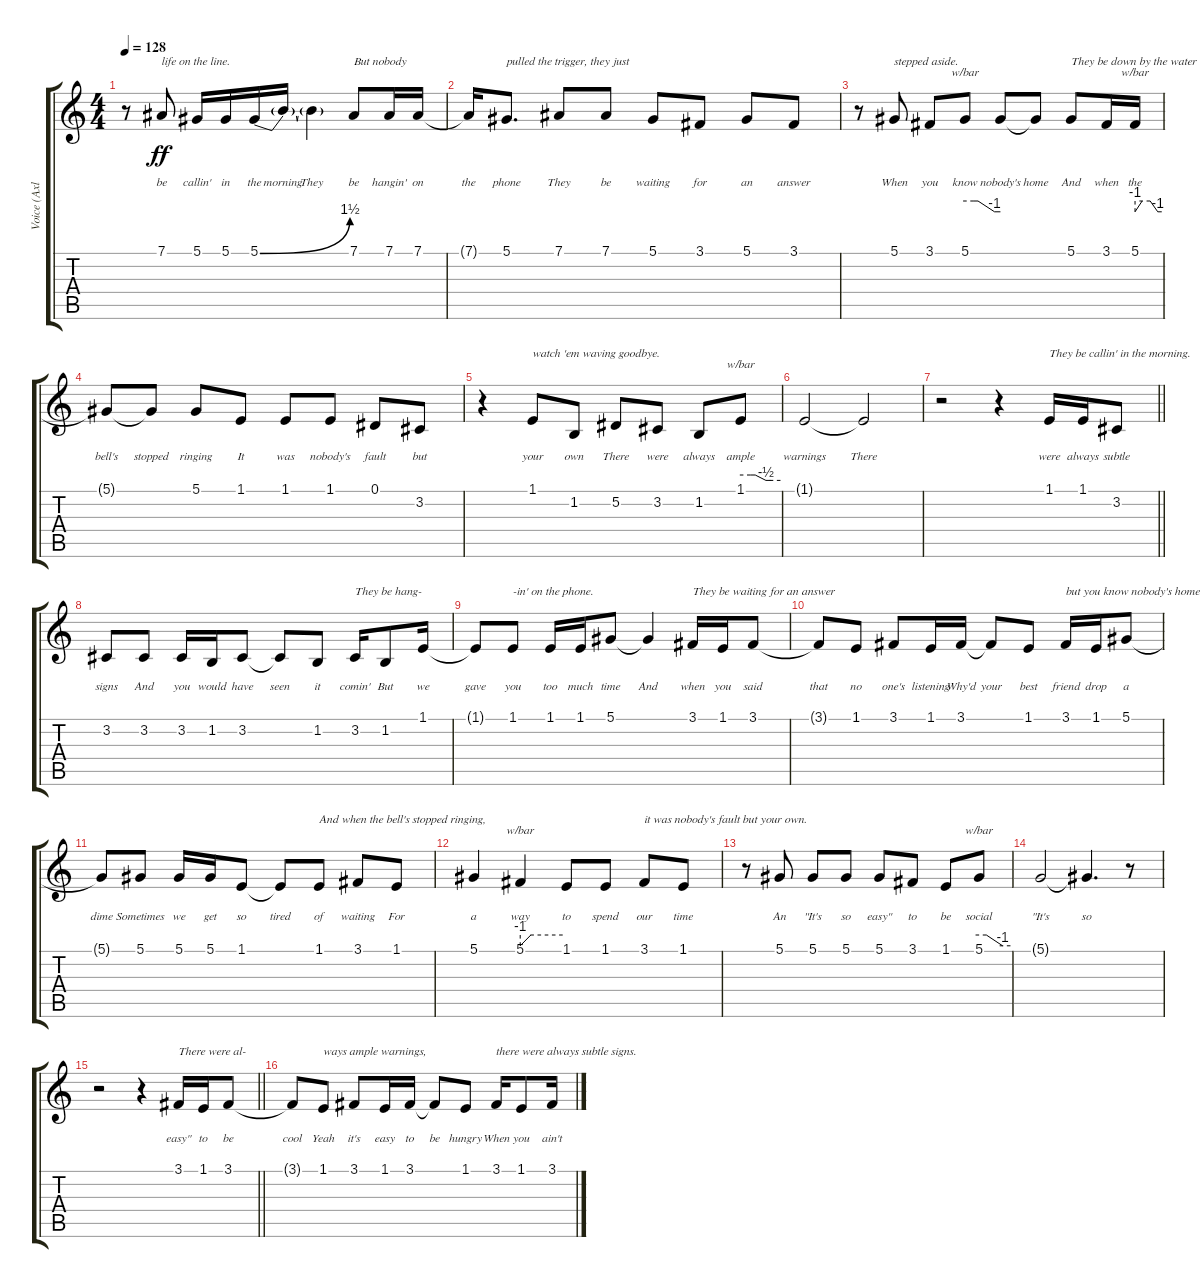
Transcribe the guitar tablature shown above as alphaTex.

\track ("Voice (Axl)" "Voice (Axl") {instrument lead2sawtooth}
\staff {score tabs}
\tuning (Eb4 Bb3 Gb3 Db3 Ab2 Eb2) {hide}
\ts (4 4)
\tempo 128
\clef g2
\ks c
r.8{dy ff} 7.1.8{txt "life on the line." lyrics (0 "") lyrics (1 "") lyrics (2 "be") lyrics (3 "") lyrics (4 "")} 5.1.16{lyrics (0 "") lyrics (1 "") lyrics (2 "callin'") lyrics (3 "") lyrics (4 "")} 5.1.16{lyrics (0 "") lyrics (1 "") lyrics (2 "in") lyrics (3 "") lyrics (4 "")} 5.1{be (bend 0 0 60 6)}.16{lyrics (0 "") lyrics (1 "") lyrics (2 "the") lyrics (3 "") lyrics (4 "")} 5.1{t}.16{lyrics (0 "") lyrics (1 "") lyrics (2 "morning") lyrics (3 "") lyrics (4 "")} 5.1{t}.4{lyrics (0 "") lyrics (1 "") lyrics (2 "They") lyrics (3 "") lyrics (4 "")} 7.1.8{txt "But nobody" lyrics (0 "") lyrics (1 "") lyrics (2 "be") lyrics (3 "") lyrics (4 "")} 7.1.16{lyrics (0 "") lyrics (1 "") lyrics (2 "hangin'") lyrics (3 "") lyrics (4 "")} 7.1.16{lyrics (0 "") lyrics (1 "") lyrics (2 "on") lyrics (3 "") lyrics (4 "")} |
7.1{t}.16{lyrics (0 "") lyrics (1 "") lyrics (2 "the") lyrics (3 "") lyrics (4 "")} 5.1.8{d txt "pulled the trigger, they just" lyrics (0 "") lyrics (1 "") lyrics (2 "phone") lyrics (3 "") lyrics (4 "")} 7.1.8{lyrics (0 "") lyrics (1 "") lyrics (2 "They") lyrics (3 "") lyrics (4 "")} 7.1.8{lyrics (0 "") lyrics (1 "") lyrics (2 "be") lyrics (3 "") lyrics (4 "")} 5.1.8{lyrics (0 "") lyrics (1 "") lyrics (2 "waiting") lyrics (3 "") lyrics (4 "")} 3.1.8{lyrics (0 "") lyrics (1 "") lyrics (2 "for") lyrics (3 "") lyrics (4 "")} 5.1.8{lyrics (0 "") lyrics (1 "") lyrics (2 "an") lyrics (3 "") lyrics (4 "")} 3.1.8{lyrics (0 "") lyrics (1 "") lyrics (2 "answer") lyrics (3 "") lyrics (4 "")} |
r.8 5.1.8{txt "stepped aside." lyrics (0 "") lyrics (1 "") lyrics (2 "When") lyrics (3 "") lyrics (4 "")} 3.1.8{lyrics (0 "") lyrics (1 "") lyrics (2 "you") lyrics (3 "") lyrics (4 "")} 5.1.8{tbe (custom default 0 0 15 0 22 0 50 -4 60 -4) lyrics (0 "") lyrics (1 "") lyrics (2 "know") lyrics (3 "") lyrics (4 "")} 5.1{t}.8{lyrics (0 "") lyrics (1 "") lyrics (2 "nobody's") lyrics (3 "") lyrics (4 "")} 5.1{t}.8{lyrics (0 "") lyrics (1 "") lyrics (2 "home") lyrics (3 "") lyrics (4 "")} 5.1.8{txt "They be down by the water while you" lyrics (0 "") lyrics (1 "") lyrics (2 "And") lyrics (3 "") lyrics (4 "")} 3.1.16{lyrics (0 "") lyrics (1 "") lyrics (2 "when") lyrics (3 "") lyrics (4 "")} 5.1.16{tbe (custom default 0 -4 16 0 34 0 51 -4 60 -4) lyrics (0 "") lyrics (1 "") lyrics (2 "the") lyrics (3 "") lyrics (4 "")} |
5.1{t}.8{lyrics (0 "") lyrics (1 "") lyrics (2 "bell's") lyrics (3 "") lyrics (4 "")} 5.1{t}.8{lyrics (0 "") lyrics (1 "") lyrics (2 "stopped") lyrics (3 "") lyrics (4 "")} 5.1.8{lyrics (0 "") lyrics (1 "") lyrics (2 "ringing") lyrics (3 "") lyrics (4 "")} 1.1.8{lyrics (0 "") lyrics (1 "") lyrics (2 "It") lyrics (3 "") lyrics (4 "")} 1.1.8{lyrics (0 "") lyrics (1 "") lyrics (2 "was") lyrics (3 "") lyrics (4 "")} 1.1.8{lyrics (0 "") lyrics (1 "") lyrics (2 "nobody's") lyrics (3 "") lyrics (4 "")} 0.1.8{lyrics (0 "") lyrics (1 "") lyrics (2 "fault") lyrics (3 "") lyrics (4 "")} 3.2.8{lyrics (0 "") lyrics (1 "") lyrics (2 "but") lyrics (3 "") lyrics (4 "")} |
r.4 1.1.8{txt "watch 'em waving goodbye." lyrics (0 "") lyrics (1 "") lyrics (2 "your") lyrics (3 "") lyrics (4 "")} 1.2.8{lyrics (0 "") lyrics (1 "") lyrics (2 "own") lyrics (3 "") lyrics (4 "")} 5.2.8{lyrics (0 "") lyrics (1 "") lyrics (2 "There") lyrics (3 "") lyrics (4 "")} 3.2.8{lyrics (0 "") lyrics (1 "") lyrics (2 "were") lyrics (3 "") lyrics (4 "")} 1.2.8{lyrics (0 "") lyrics (1 "") lyrics (2 "always") lyrics (3 "") lyrics (4 "")} 1.1.8{tbe (custom default 0 0 15 0 22 0 38 -2 45 -2 60 -2) lyrics (0 "") lyrics (1 "") lyrics (2 "ample") lyrics (3 "") lyrics (4 "")} |
1.1{t}.2{lyrics (0 "") lyrics (1 "") lyrics (2 "warnings") lyrics (3 "") lyrics (4 "")} 1.1{t}.2{lyrics (0 "") lyrics (1 "") lyrics (2 "There") lyrics (3 "") lyrics (4 "")} |
\barLineRight lightlight
r.2 r.4 1.1.16{txt "They be callin' in the morning." lyrics (0 "") lyrics (1 "") lyrics (2 "were") lyrics (3 "") lyrics (4 "")} 1.1.16{lyrics (0 "") lyrics (1 "") lyrics (2 "always") lyrics (3 "") lyrics (4 "")} 3.2.8{lyrics (0 "") lyrics (1 "") lyrics (2 "subtle") lyrics (3 "") lyrics (4 "")} |
3.2.8{lyrics (0 "") lyrics (1 "") lyrics (2 "signs") lyrics (3 "") lyrics (4 "")} 3.2.8{lyrics (0 "") lyrics (1 "") lyrics (2 "And") lyrics (3 "") lyrics (4 "")} 3.2.16{lyrics (0 "") lyrics (1 "") lyrics (2 "you") lyrics (3 "") lyrics (4 "")} 1.2.16{lyrics (0 "") lyrics (1 "") lyrics (2 "would") lyrics (3 "") lyrics (4 "")} 3.2.8{lyrics (0 "") lyrics (1 "") lyrics (2 "have") lyrics (3 "") lyrics (4 "")} 3.2{t}.8{lyrics (0 "") lyrics (1 "") lyrics (2 "seen") lyrics (3 "") lyrics (4 "")} 1.2.8{lyrics (0 "") lyrics (1 "") lyrics (2 "it") lyrics (3 "") lyrics (4 "")} 3.2.16{txt "They be hang-" lyrics (0 "") lyrics (1 "") lyrics (2 "comin'") lyrics (3 "") lyrics (4 "")} 1.2.8{lyrics (0 "") lyrics (1 "") lyrics (2 "But") lyrics (3 "") lyrics (4 "")} 1.1.16{lyrics (0 "") lyrics (1 "") lyrics (2 "we") lyrics (3 "") lyrics (4 "")} |
1.1{t}.8{lyrics (0 "") lyrics (1 "") lyrics (2 "gave") lyrics (3 "") lyrics (4 "")} 1.1.8{txt "-in' on the phone." lyrics (0 "") lyrics (1 "") lyrics (2 "you") lyrics (3 "") lyrics (4 "")} 1.1.16{lyrics (0 "") lyrics (1 "") lyrics (2 "too") lyrics (3 "") lyrics (4 "")} 1.1.16{lyrics (0 "") lyrics (1 "") lyrics (2 "much") lyrics (3 "") lyrics (4 "")} 5.1.8{lyrics (0 "") lyrics (1 "") lyrics (2 "time") lyrics (3 "") lyrics (4 "")} 5.1{t}.4{lyrics (0 "") lyrics (1 "") lyrics (2 "And") lyrics (3 "") lyrics (4 "")} 3.1.16{txt "They be waiting for an answer" lyrics (0 "") lyrics (1 "") lyrics (2 "when") lyrics (3 "") lyrics (4 "")} 1.1.16{lyrics (0 "") lyrics (1 "") lyrics (2 "you") lyrics (3 "") lyrics (4 "")} 3.1.8{lyrics (0 "") lyrics (1 "") lyrics (2 "said") lyrics (3 "") lyrics (4 "")} |
3.1{t}.8{lyrics (0 "") lyrics (1 "") lyrics (2 "that") lyrics (3 "") lyrics (4 "")} 1.1.8{lyrics (0 "") lyrics (1 "") lyrics (2 "no") lyrics (3 "") lyrics (4 "")} 3.1.8{lyrics (0 "") lyrics (1 "") lyrics (2 "one's") lyrics (3 "") lyrics (4 "")} 1.1.16{lyrics (0 "") lyrics (1 "") lyrics (2 "listening") lyrics (3 "") lyrics (4 "")} 3.1.16{lyrics (0 "") lyrics (1 "") lyrics (2 "Why'd") lyrics (3 "") lyrics (4 "")} 3.1{t}.8{lyrics (0 "") lyrics (1 "") lyrics (2 "your") lyrics (3 "") lyrics (4 "")} 1.1.8{lyrics (0 "") lyrics (1 "") lyrics (2 "best") lyrics (3 "") lyrics (4 "")} 3.1.16{txt "but you know nobody's home." lyrics (0 "") lyrics (1 "") lyrics (2 "friend") lyrics (3 "") lyrics (4 "")} 1.1.16{lyrics (0 "") lyrics (1 "") lyrics (2 "drop") lyrics (3 "") lyrics (4 "")} 5.1.8{lyrics (0 "") lyrics (1 "") lyrics (2 "a") lyrics (3 "") lyrics (4 "")} |
5.1{t}.8{lyrics (0 "") lyrics (1 "") lyrics (2 "dime") lyrics (3 "") lyrics (4 "")} 5.1.8{lyrics (0 "") lyrics (1 "") lyrics (2 "Sometimes") lyrics (3 "") lyrics (4 "")} 5.1.16{lyrics (0 "") lyrics (1 "") lyrics (2 "we") lyrics (3 "") lyrics (4 "")} 5.1.16{lyrics (0 "") lyrics (1 "") lyrics (2 "get") lyrics (3 "") lyrics (4 "")} 1.1.8{lyrics (0 "") lyrics (1 "") lyrics (2 "so") lyrics (3 "") lyrics (4 "")} 1.1{t}.8{lyrics (0 "") lyrics (1 "") lyrics (2 "tired") lyrics (3 "") lyrics (4 "")} 1.1.8{txt "And when the bell's stopped ringing," lyrics (0 "") lyrics (1 "") lyrics (2 "of") lyrics (3 "") lyrics (4 "")} 3.1.8{lyrics (0 "") lyrics (1 "") lyrics (2 "waiting") lyrics (3 "") lyrics (4 "")} 1.1.8{lyrics (0 "") lyrics (1 "") lyrics (2 "For") lyrics (3 "") lyrics (4 "")} |
5.1.4{lyrics (0 "") lyrics (1 "") lyrics (2 "a") lyrics (3 "") lyrics (4 "")} 5.1.4{tbe (custom default 0 -4 15 0 60 0) lyrics (0 "") lyrics (1 "") lyrics (2 "way") lyrics (3 "") lyrics (4 "")} 1.1.8{lyrics (0 "") lyrics (1 "") lyrics (2 "to") lyrics (3 "") lyrics (4 "")} 1.1.8{lyrics (0 "") lyrics (1 "") lyrics (2 "spend") lyrics (3 "") lyrics (4 "")} 3.1.8{txt "it was nobody's fault but your own." lyrics (0 "") lyrics (1 "") lyrics (2 "our") lyrics (3 "") lyrics (4 "")} 1.1.8{lyrics (0 "") lyrics (1 "") lyrics (2 "time") lyrics (3 "") lyrics (4 "")} |
r.8 5.1.8{lyrics (0 "") lyrics (1 "") lyrics (2 "An") lyrics (3 "") lyrics (4 "")} 5.1.8{lyrics (0 "") lyrics (1 "") lyrics (2 "\"It's") lyrics (3 "") lyrics (4 "")} 5.1.8{lyrics (0 "") lyrics (1 "") lyrics (2 "so") lyrics (3 "") lyrics (4 "")} 5.1.8{lyrics (0 "") lyrics (1 "") lyrics (2 "easy\"") lyrics (3 "") lyrics (4 "")} 3.1.8{lyrics (0 "") lyrics (1 "") lyrics (2 "to") lyrics (3 "") lyrics (4 "")} 1.1.8{lyrics (0 "") lyrics (1 "") lyrics (2 "be") lyrics (3 "") lyrics (4 "")} 5.1.8{tbe (custom default 0 0 14 0 45 -4 60 -4) lyrics (0 "") lyrics (1 "") lyrics (2 "social") lyrics (3 "") lyrics (4 "")} |
5.1{t}.2{lyrics (0 "") lyrics (1 "") lyrics (2 "\"It's") lyrics (3 "") lyrics (4 "")} 5.1{t}.4{d lyrics (0 "") lyrics (1 "") lyrics (2 "so") lyrics (3 "") lyrics (4 "")} r.8 |
\barLineRight lightlight
r.2 r.4 3.1.16{txt "There were al-" lyrics (0 "") lyrics (1 "") lyrics (2 "easy\"") lyrics (3 "") lyrics (4 "")} 1.1.16{lyrics (0 "") lyrics (1 "") lyrics (2 "to") lyrics (3 "") lyrics (4 "")} 3.1.8{lyrics (0 "") lyrics (1 "") lyrics (2 "be") lyrics (3 "") lyrics (4 "")} |
3.1{t}.8{lyrics (0 "") lyrics (1 "") lyrics (2 "cool") lyrics (3 "") lyrics (4 "")} 1.1.8{txt "ways ample warnings," lyrics (0 "") lyrics (1 "") lyrics (2 "Yeah") lyrics (3 "") lyrics (4 "")} 3.1.8{lyrics (0 "") lyrics (1 "") lyrics (2 "it's") lyrics (3 "") lyrics (4 "")} 1.1.16{lyrics (0 "") lyrics (1 "") lyrics (2 "easy") lyrics (3 "") lyrics (4 "")} 3.1.16{lyrics (0 "") lyrics (1 "") lyrics (2 "to") lyrics (3 "") lyrics (4 "")} 3.1{t}.8{lyrics (0 "") lyrics (1 "") lyrics (2 "be") lyrics (3 "") lyrics (4 "")} 1.1.8{lyrics (0 "") lyrics (1 "") lyrics (2 "hungry") lyrics (3 "") lyrics (4 "")} 3.1.16{txt "there were always subtle signs." lyrics (0 "") lyrics (1 "") lyrics (2 "When") lyrics (3 "") lyrics (4 "")} 1.1.8{lyrics (0 "") lyrics (1 "") lyrics (2 "you") lyrics (3 "") lyrics (4 "")} 3.1.16{lyrics (0 "") lyrics (1 "") lyrics (2 "ain't") lyrics (3 "") lyrics (4 "")}
